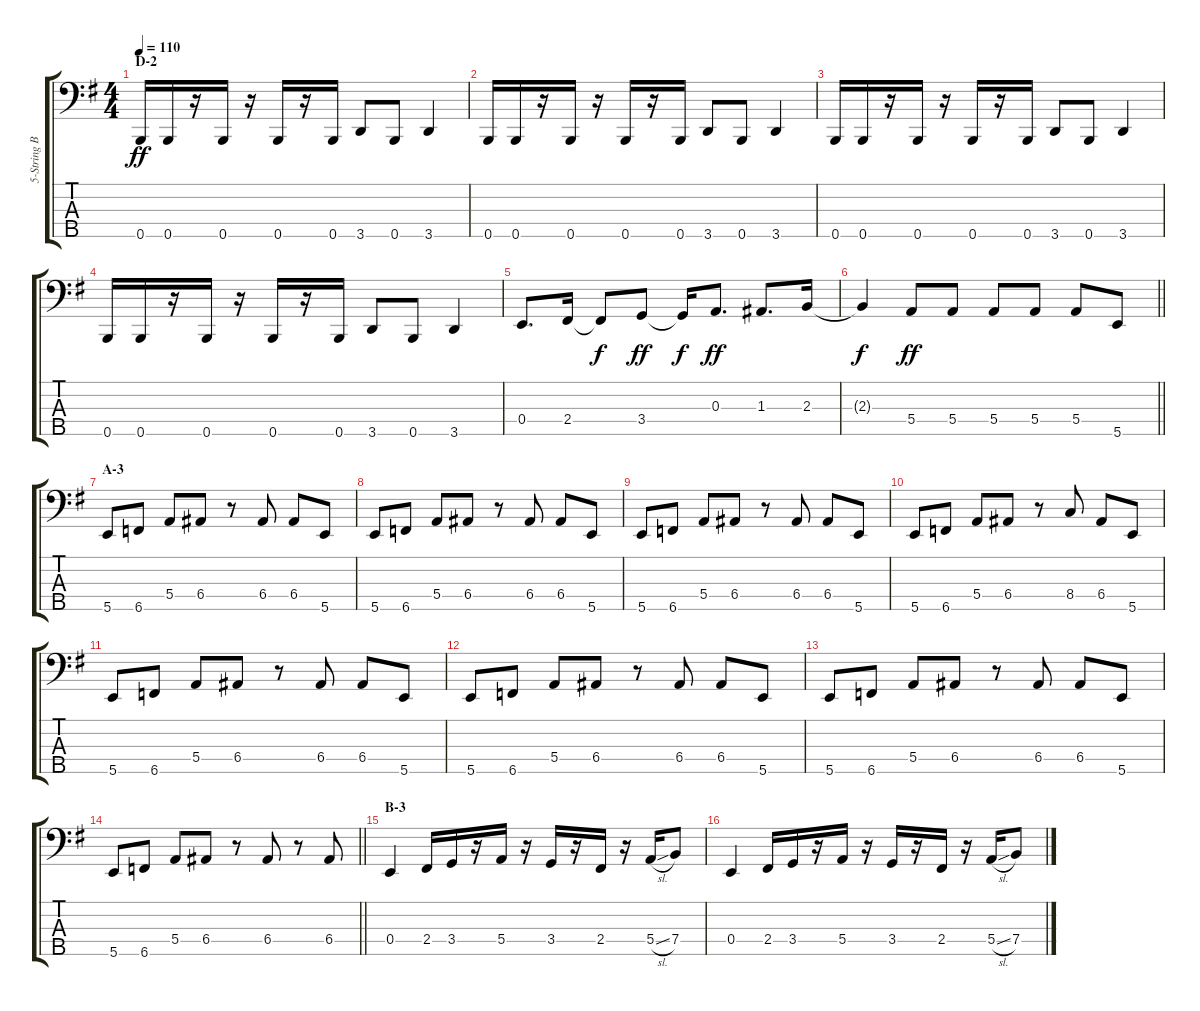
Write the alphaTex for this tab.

\track ("5-String Bass" "5-String B") {instrument electricbassfinger}
\staff {score tabs}
\tuning (G2 D2 A1 E1 B0) {hide}
\ts (4 4)
\section ("" "D-2")
\tempo 110
\clef f4
\ks g
0.5.16{dy ff} 0.5.16 r.16 0.5.16 r.16 0.5.16 r.16 0.5.16 3.5.8 0.5.8 3.5.4 |
0.5.16 0.5.16 r.16 0.5.16 r.16 0.5.16 r.16 0.5.16 3.5.8 0.5.8 3.5.4 |
0.5.16 0.5.16 r.16 0.5.16 r.16 0.5.16 r.16 0.5.16 3.5.8 0.5.8 3.5.4 |
0.5.16 0.5.16 r.16 0.5.16 r.16 0.5.16 r.16 0.5.16 3.5.8 0.5.8 3.5.4 |
0.4.8{d} 2.4.16 2.4{t}.8{dy f} 3.4.8{dy ff} 3.4{t}.16{dy f} 0.3.8{d dy ff} 1.3.8{d} 2.3.16 |
\barLineRight lightlight
2.3{t}.4{dy f} 5.4.8{dy ff} 5.4.8 5.4.8 5.4.8 5.4.8 5.5.8 |
\section ("" "A-3")
5.5.8 6.5.8 5.4.8 6.4.8 r.8 6.4.8 6.4.8 5.5.8 |
5.5.8 6.5.8 5.4.8 6.4.8 r.8 6.4.8 6.4.8 5.5.8 |
5.5.8 6.5.8 5.4.8 6.4.8 r.8 6.4.8 6.4.8 5.5.8 |
5.5.8 6.5.8 5.4.8 6.4.8 r.8 8.4.8 6.4.8 5.5.8 |
5.5.8 6.5.8 5.4.8 6.4.8 r.8 6.4.8 6.4.8 5.5.8 |
5.5.8 6.5.8 5.4.8 6.4.8 r.8 6.4.8 6.4.8 5.5.8 |
5.5.8 6.5.8 5.4.8 6.4.8 r.8 6.4.8 6.4.8 5.5.8 |
\barLineRight lightlight
5.5.8 6.5.8 5.4.8 6.4.8 r.8 6.4.8 r.8 6.4.8 |
\section ("" "B-3")
0.4.4 2.4.16 3.4.16 r.16 5.4.16 r.16 3.4.16 r.16 2.4.16 r.16 5.4{sl}.16 7.4.8 |
0.4.4 2.4.16 3.4.16 r.16 5.4.16 r.16 3.4.16 r.16 2.4.16 r.16 5.4{sl}.16 7.4.8
